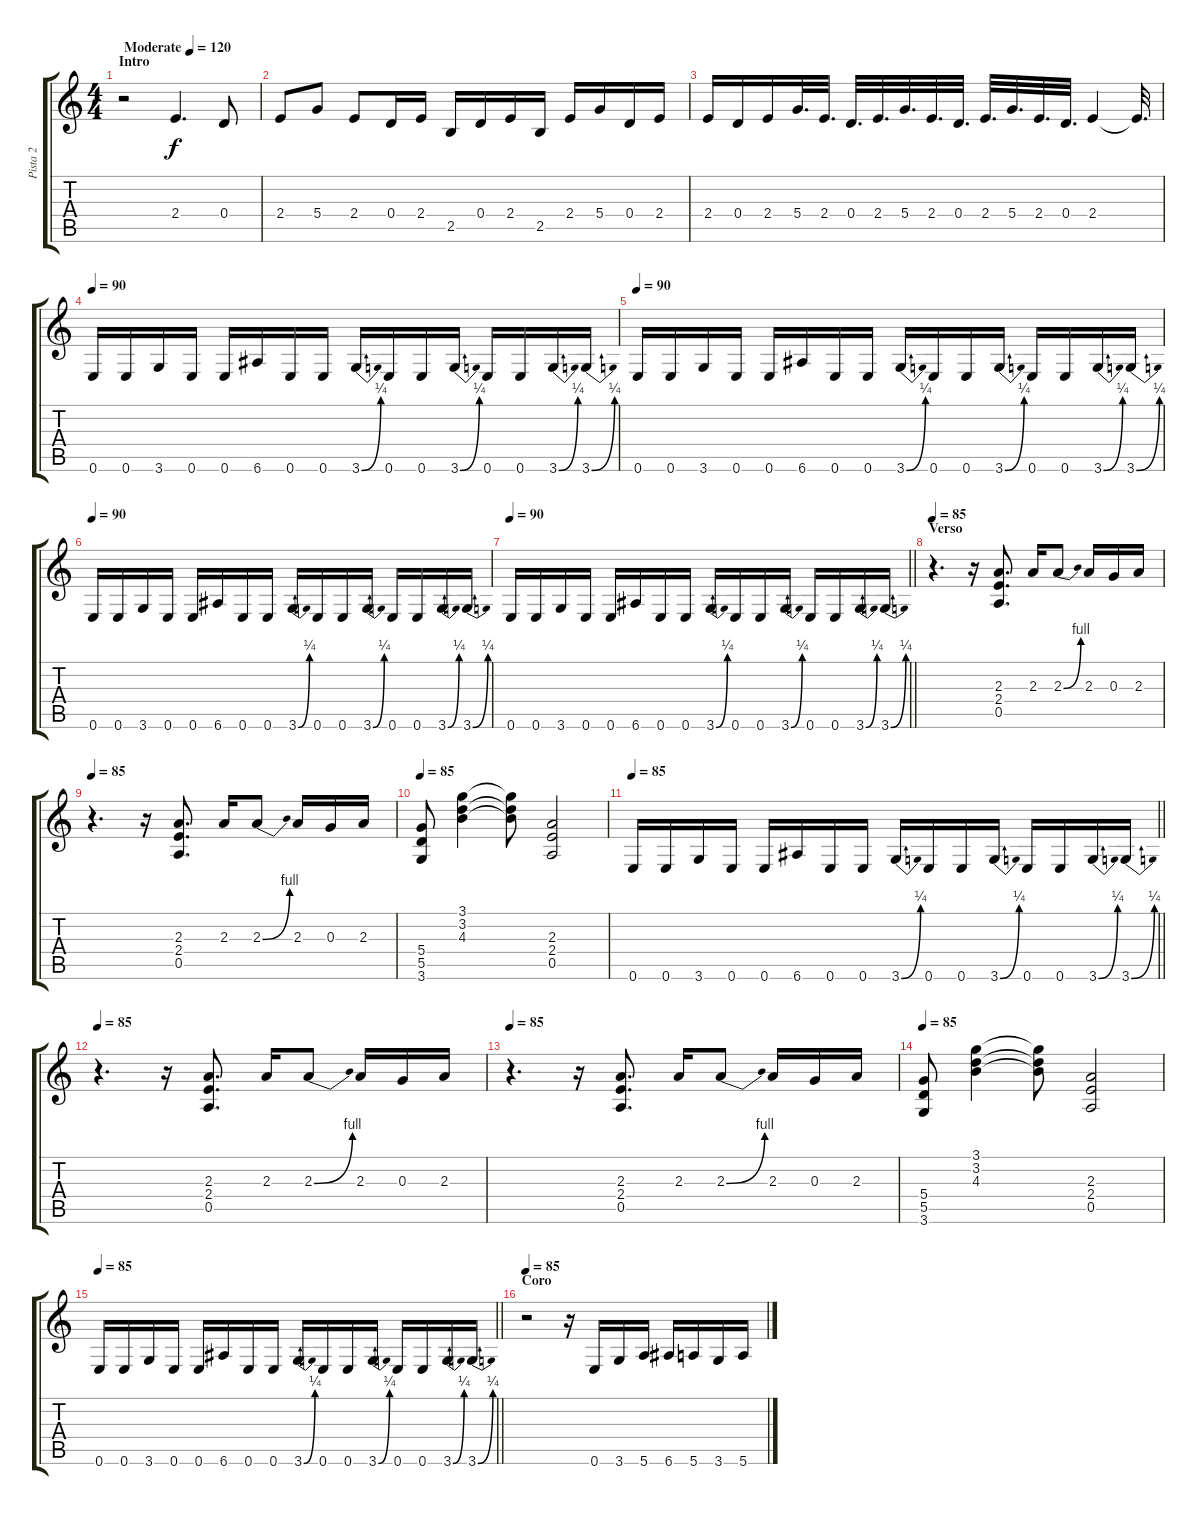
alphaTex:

\track ("Pista 2" "Pista 2") {instrument overdrivenguitar}
\staff {score tabs}
\tuning (E4 B3 G3 D3 A2 E2) {hide}
\ts (4 4)
\section ("" "Intro")
\tempo (120 "Moderate")
\clef g2
\ks c
r.2{dy f instrument overdrivenguitar} 2.4.4{d} 0.4.8 |
2.4.8 5.4.8 2.4.8 0.4.16 2.4.16 2.5.16 0.4.16 2.4.16 2.5.16 2.4.16 5.4.16 0.4.16 2.4.16 |
2.4.16 0.4.16 2.4.16 5.4.32{d} 2.4.32{d} 0.4.32{d} 2.4.32{d} 5.4.32{d} 2.4.32{d} 0.4.32{d} 2.4.32{d} 5.4.32{d} 2.4.32{d} 0.4.32{d} 2.4.4 2.4{t}.32{d} |
\tempo 90
0.6.16 0.6.16 3.6.16 0.6.16 0.6.16 6.6.16 0.6.16 0.6.16 3.6{be (bend 0 0 60 1)}.16 0.6.16 0.6.16 3.6{be (bend 0 0 60 1)}.16 0.6.16 0.6.16 3.6{be (bend 0 0 60 1)}.16 3.6{be (bend 0 0 60 1)}.16 |
\tempo 90
0.6.16 0.6.16 3.6.16 0.6.16 0.6.16 6.6.16 0.6.16 0.6.16 3.6{be (bend 0 0 60 1)}.16 0.6.16 0.6.16 3.6{be (bend 0 0 60 1)}.16 0.6.16 0.6.16 3.6{be (bend 0 0 60 1)}.16 3.6{be (bend 0 0 60 1)}.16 |
\tempo 90
0.6.16 0.6.16 3.6.16 0.6.16 0.6.16 6.6.16 0.6.16 0.6.16 3.6{be (bend 0 0 60 1)}.16 0.6.16 0.6.16 3.6{be (bend 0 0 60 1)}.16 0.6.16 0.6.16 3.6{be (bend 0 0 60 1)}.16 3.6{be (bend 0 0 60 1)}.16 |
\tempo 90
\barLineRight lightlight
0.6.16 0.6.16 3.6.16 0.6.16 0.6.16 6.6.16 0.6.16 0.6.16 3.6{be (bend 0 0 60 1)}.16 0.6.16 0.6.16 3.6{be (bend 0 0 60 1)}.16 0.6.16 0.6.16 3.6{be (bend 0 0 60 1)}.16 3.6{be (bend 0 0 60 1)}.16 |
\section ("" "Verso")
\tempo 85
r.4{d} r.16 (2.3 2.4 0.5).8{d} 2.3.16 2.3{be (bend 0 0 60 4)}.8 2.3.16 0.3.16 2.3.16 |
\tempo 85
r.4{d} r.16 (2.3 2.4 0.5).8{d} 2.3.16 2.3{be (bend 0 0 60 4)}.8 2.3.16 0.3.16 2.3.16 |
\tempo 85
(5.4 5.5 3.6).8 (3.1 3.2 4.3).4 (3.1{t} 3.2{t} 4.3{t}).8 (2.3 2.4 0.5).2 |
\tempo 90
\tempo 85
\barLineRight lightlight
0.6.16 0.6.16 3.6.16 0.6.16 0.6.16 6.6.16 0.6.16 0.6.16 3.6{be (bend 0 0 60 1)}.16 0.6.16 0.6.16 3.6{be (bend 0 0 60 1)}.16 0.6.16 0.6.16 3.6{be (bend 0 0 60 1)}.16 3.6{be (bend 0 0 60 1)}.16 |
\section ("" "")
\tempo 85
r.4{d} r.16 (2.3 2.4 0.5).8{d} 2.3.16 2.3{be (bend 0 0 60 4)}.8 2.3.16 0.3.16 2.3.16 |
\tempo 85
r.4{d} r.16 (2.3 2.4 0.5).8{d} 2.3.16 2.3{be (bend 0 0 60 4)}.8 2.3.16 0.3.16 2.3.16 |
\tempo 85
(5.4 5.5 3.6).8 (3.1 3.2 4.3).4 (3.1{t} 3.2{t} 4.3{t}).8 (2.3 2.4 0.5).2 |
\tempo 90
\tempo 85
\barLineRight lightlight
0.6.16 0.6.16 3.6.16 0.6.16 0.6.16 6.6.16 0.6.16 0.6.16 3.6{be (bend 0 0 60 1)}.16 0.6.16 0.6.16 3.6{be (bend 0 0 60 1)}.16 0.6.16 0.6.16 3.6{be (bend 0 0 60 1)}.16 3.6{be (bend 0 0 60 1)}.16 |
\section ("" "Coro")
\tempo 85
r.2 r.16 0.6.16 3.6.16 5.6.16 6.6.16 5.6.16 3.6.16 5.6.16
